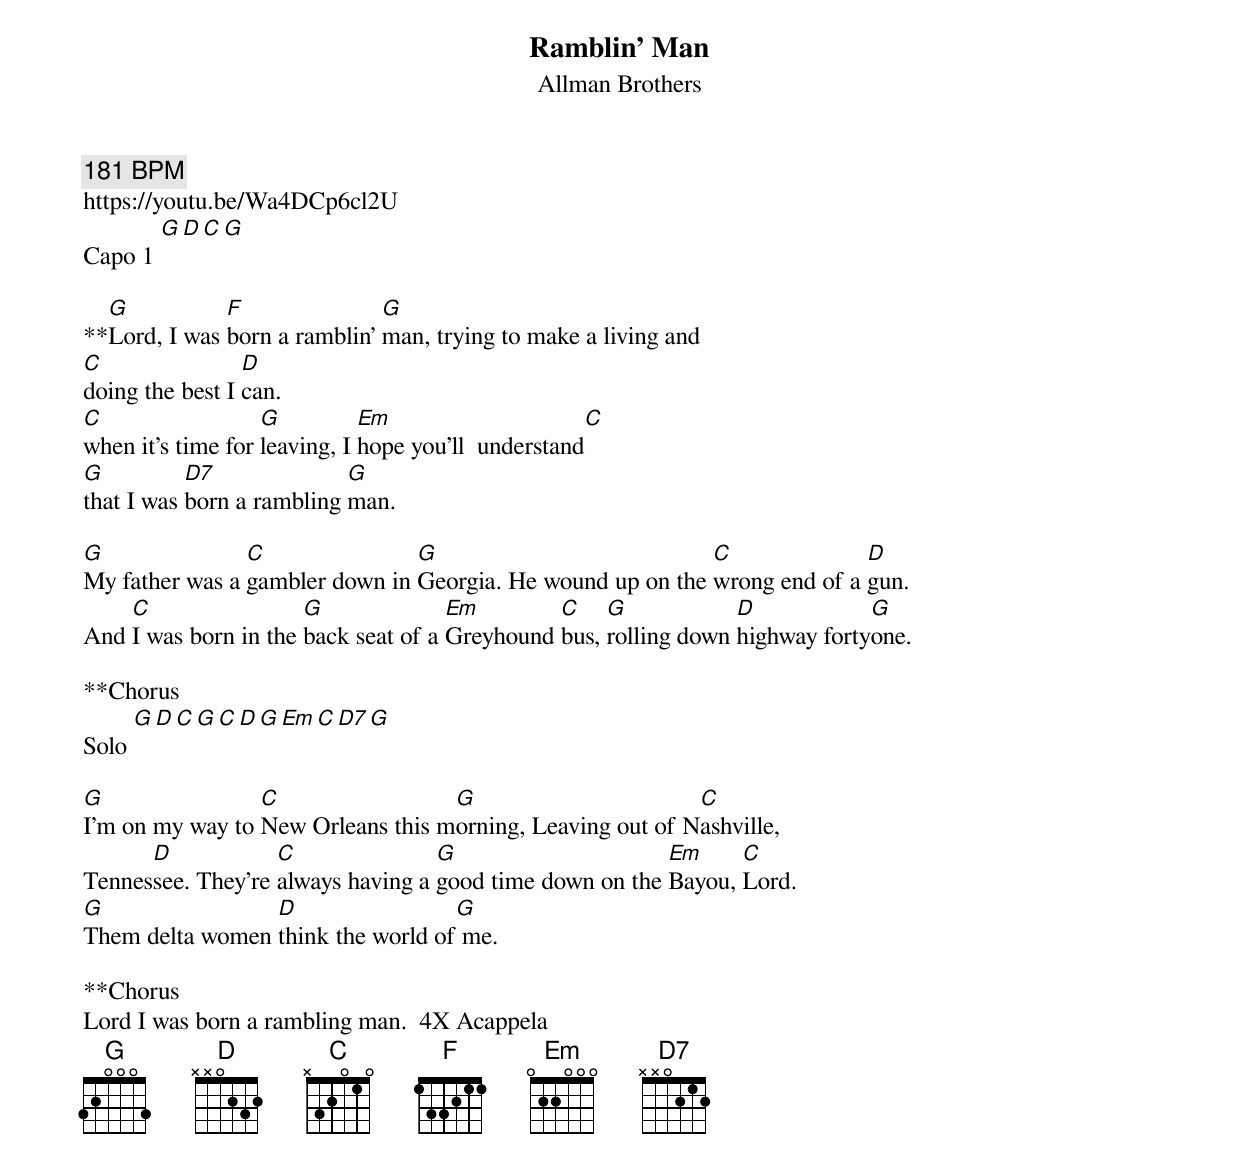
{title:Ramblin' Man}
{subtitle:Allman Brothers}
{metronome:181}
{c:181 BPM}
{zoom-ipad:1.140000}
https://youtu.be/Wa4DCp6cl2U
Capo 1 [G][D][C][G]

**[G]Lord, I was [F]born a ramblin' [G]man, trying to make a living and
[C]doing the best I [D]can.
[C]when it's time for [G]leaving, I [Em]hope you'll  understand[C]
[G]that I was [D7]born a rambling [G]man.

[G]My father was a [C]gambler down in [G]Georgia. He wound up on the [C]wrong end of a [D]gun.
And [C]I was born in the [G]back seat of a [Em]Greyhound [C]bus, [G]rolling down [D]highway forty[G]one.

**Chorus
Solo [G][D][C][G][C][D][G][Em][C][D7][G]

[G]I'm on my way to [C]New Orleans this m[G]orning, Leaving out of N[C]ashville,
Tennes[D]see. They're [C]always having a [G]good time down on the [Em]Bayou, [C]Lord.
[G]Them delta women [D]think the world of[G] me.

**Chorus
Lord I was born a rambling man.  4X Acappela
